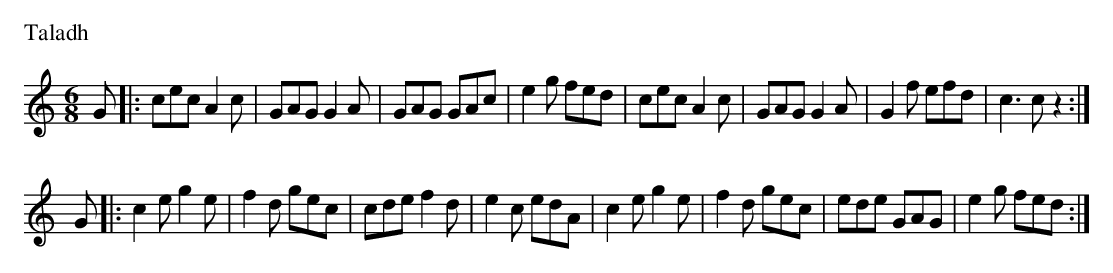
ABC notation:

X:1
P: Taladh
O:
M: 6/8
L: 1/8
K: C
G \
|: cec A2c | GAG G2A | GAG GAc | e2g fed \
|  cec A2c | GAG G2A | G2f efd | c3 cz2 :|
G \
|: c2e g2e | f2d gec | cde f2d | e2c edA \
|  c2e g2e | f2d gec | ede GAG | e2g fed :|
